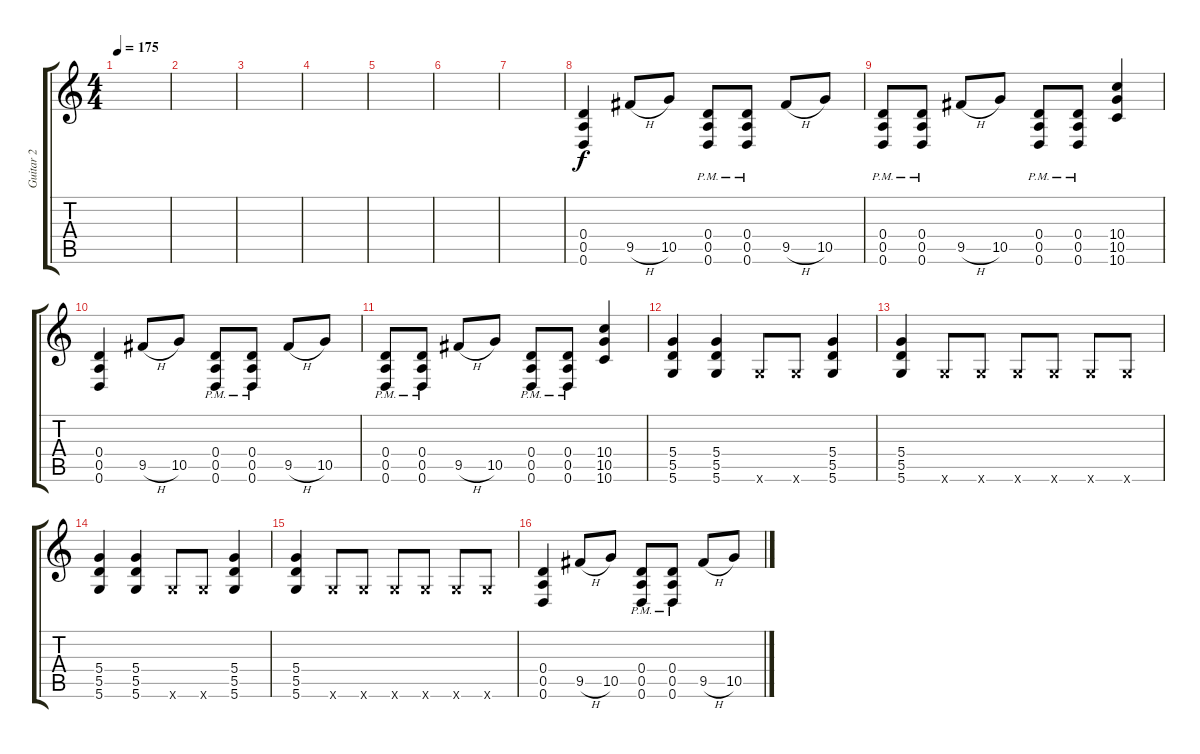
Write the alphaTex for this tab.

\track ("Guitar 2" "Guitar 2") {instrument distortionguitar}
\staff {score tabs}
\tuning (E4 B3 G3 D3 A2 D2) {hide}
\ts (4 4)
\tempo 175
\clef g2
\ks c
|
|
|
|
|
|
|
(0.4 0.5 0.6).4 9.5{h}.8 10.5.8 (0.4{pm} 0.5{pm} 0.6{pm}).8 (0.4{pm} 0.5{pm} 0.6{pm}).8 9.5{h}.8 10.5.8 |
(0.4{pm} 0.5{pm} 0.6{pm}).8 (0.4{pm} 0.5{pm} 0.6{pm}).8 9.5{h}.8 10.5.8 (0.4{pm} 0.5{pm} 0.6{pm}).8 (0.4{pm} 0.5{pm} 0.6{pm}).8 (10.4 10.5 10.6).4 |
(0.4 0.5 0.6).4 9.5{h}.8 10.5.8 (0.4{pm} 0.5{pm} 0.6{pm}).8 (0.4{pm} 0.5{pm} 0.6{pm}).8 9.5{h}.8 10.5.8 |
(0.4{pm} 0.5{pm} 0.6{pm}).8 (0.4{pm} 0.5{pm} 0.6{pm}).8 9.5{h}.8 10.5.8 (0.4{pm} 0.5{pm} 0.6{pm}).8 (0.4{pm} 0.5{pm} 0.6{pm}).8 (10.4 10.5 10.6).4 |
(5.4 5.5 5.6).4 (5.4 5.5 5.6).4 5.6{x}.8 5.6{x}.8 (5.4 5.5 5.6).4 |
(5.4 5.5 5.6).4 5.6{x}.8 5.6{x}.8 5.6{x}.8 5.6{x}.8 5.6{x}.8 5.6{x}.8 |
(5.4 5.5 5.6).4 (5.4 5.5 5.6).4 5.6{x}.8 5.6{x}.8 (5.4 5.5 5.6).4 |
(5.4 5.5 5.6).4 5.6{x}.8 5.6{x}.8 5.6{x}.8 5.6{x}.8 5.6{x}.8 5.6{x}.8 |
(0.4 0.5 0.6).4 9.5{h}.8 10.5.8 (0.4{pm} 0.5{pm} 0.6{pm}).8 (0.4{pm} 0.5{pm} 0.6{pm}).8 9.5{h}.8 10.5.8
